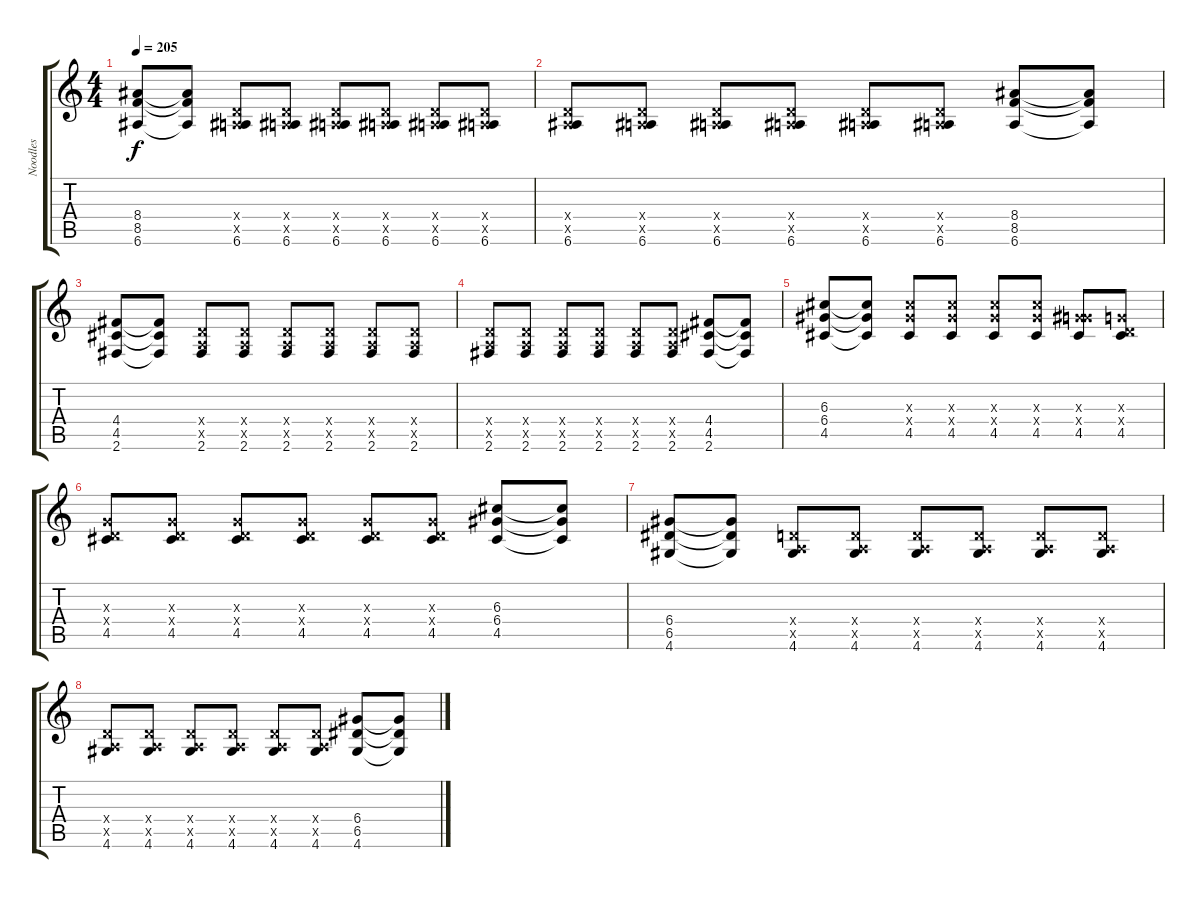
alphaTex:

\track ("Noodles" "Noodles") {instrument overdrivenguitar}
\staff {score tabs}
\tuning (E4 B3 G3 D3 A2 E2) {hide}
\ts (4 4)
\tempo 205
\clef g2
\ks c
(8.4 8.5 6.6).8{dy f} (8.4{t} 8.5{t} 6.6{t}).8 (0.4{x} 0.5{x} 6.6).8 (0.4{x} 0.5{x} 6.6).8 (0.4{x} 0.5{x} 6.6).8 (0.4{x} 0.5{x} 6.6).8 (0.4{x} 0.5{x} 6.6).8 (0.4{x} 0.5{x} 6.6).8 |
(0.4{x} 0.5{x} 6.6).8 (0.4{x} 0.5{x} 6.6).8 (0.4{x} 0.5{x} 6.6).8 (0.4{x} 0.5{x} 6.6).8 (0.4{x} 0.5{x} 6.6).8 (0.4{x} 0.5{x} 6.6).8 (8.4 8.5 6.6).8 (8.4{t} 8.5{t} 6.6{t}).8 |
(4.4 4.5 2.6).8 (4.4{t} 4.5{t} 2.6{t}).8 (0.4{x} 0.5{x} 2.6).8 (0.4{x} 0.5{x} 2.6).8 (0.4{x} 0.5{x} 2.6).8 (0.4{x} 0.5{x} 2.6).8 (0.4{x} 0.5{x} 2.6).8 (0.4{x} 0.5{x} 2.6).8 |
(0.4{x} 0.5{x} 2.6).8 (0.4{x} 0.5{x} 2.6).8 (0.4{x} 0.5{x} 2.6).8 (0.4{x} 0.5{x} 2.6).8 (0.4{x} 0.5{x} 2.6).8 (0.4{x} 0.5{x} 2.6).8 (4.4 4.5 2.6).8 (4.4{t} 4.5{t} 2.6{t}).8 |
(6.3 6.4 4.5).8 (6.3{t} 6.4{t} 4.5{t}).8 (6.3{x} 6.4{x} 4.5).8 (6.3{x} 6.4{x} 4.5).8 (6.3{x} 6.4{x} 4.5).8 (6.3{x} 6.4{x} 4.5).8 (0.3{x} 6.4{x} 4.5).8 (0.3{x} 0.4{x} 4.5).8 |
(0.3{x} 0.4{x} 4.5).8 (0.3{x} 0.4{x} 4.5).8 (0.3{x} 0.4{x} 4.5).8 (0.3{x} 0.4{x} 4.5).8 (0.3{x} 0.4{x} 4.5).8 (0.3{x} 0.4{x} 4.5).8 (6.3 6.4 4.5).8 (6.3{t} 6.4{t} 4.5{t}).8 |
(6.4 6.5 4.6).8 (6.4{t} 6.5{t} 4.6{t}).8 (0.4{x} 0.5{x} 4.6).8 (0.4{x} 0.5{x} 4.6).8 (0.4{x} 0.5{x} 4.6).8 (0.4{x} 0.5{x} 4.6).8 (0.4{x} 0.5{x} 4.6).8 (0.4{x} 0.5{x} 4.6).8 |
(0.4{x} 0.5{x} 4.6).8 (0.4{x} 0.5{x} 4.6).8 (0.4{x} 0.5{x} 4.6).8 (0.4{x} 0.5{x} 4.6).8 (0.4{x} 0.5{x} 4.6).8 (0.4{x} 0.5{x} 4.6).8 (6.4 6.5 4.6).8 (6.4{t} 6.5{t} 4.6{t}).8
